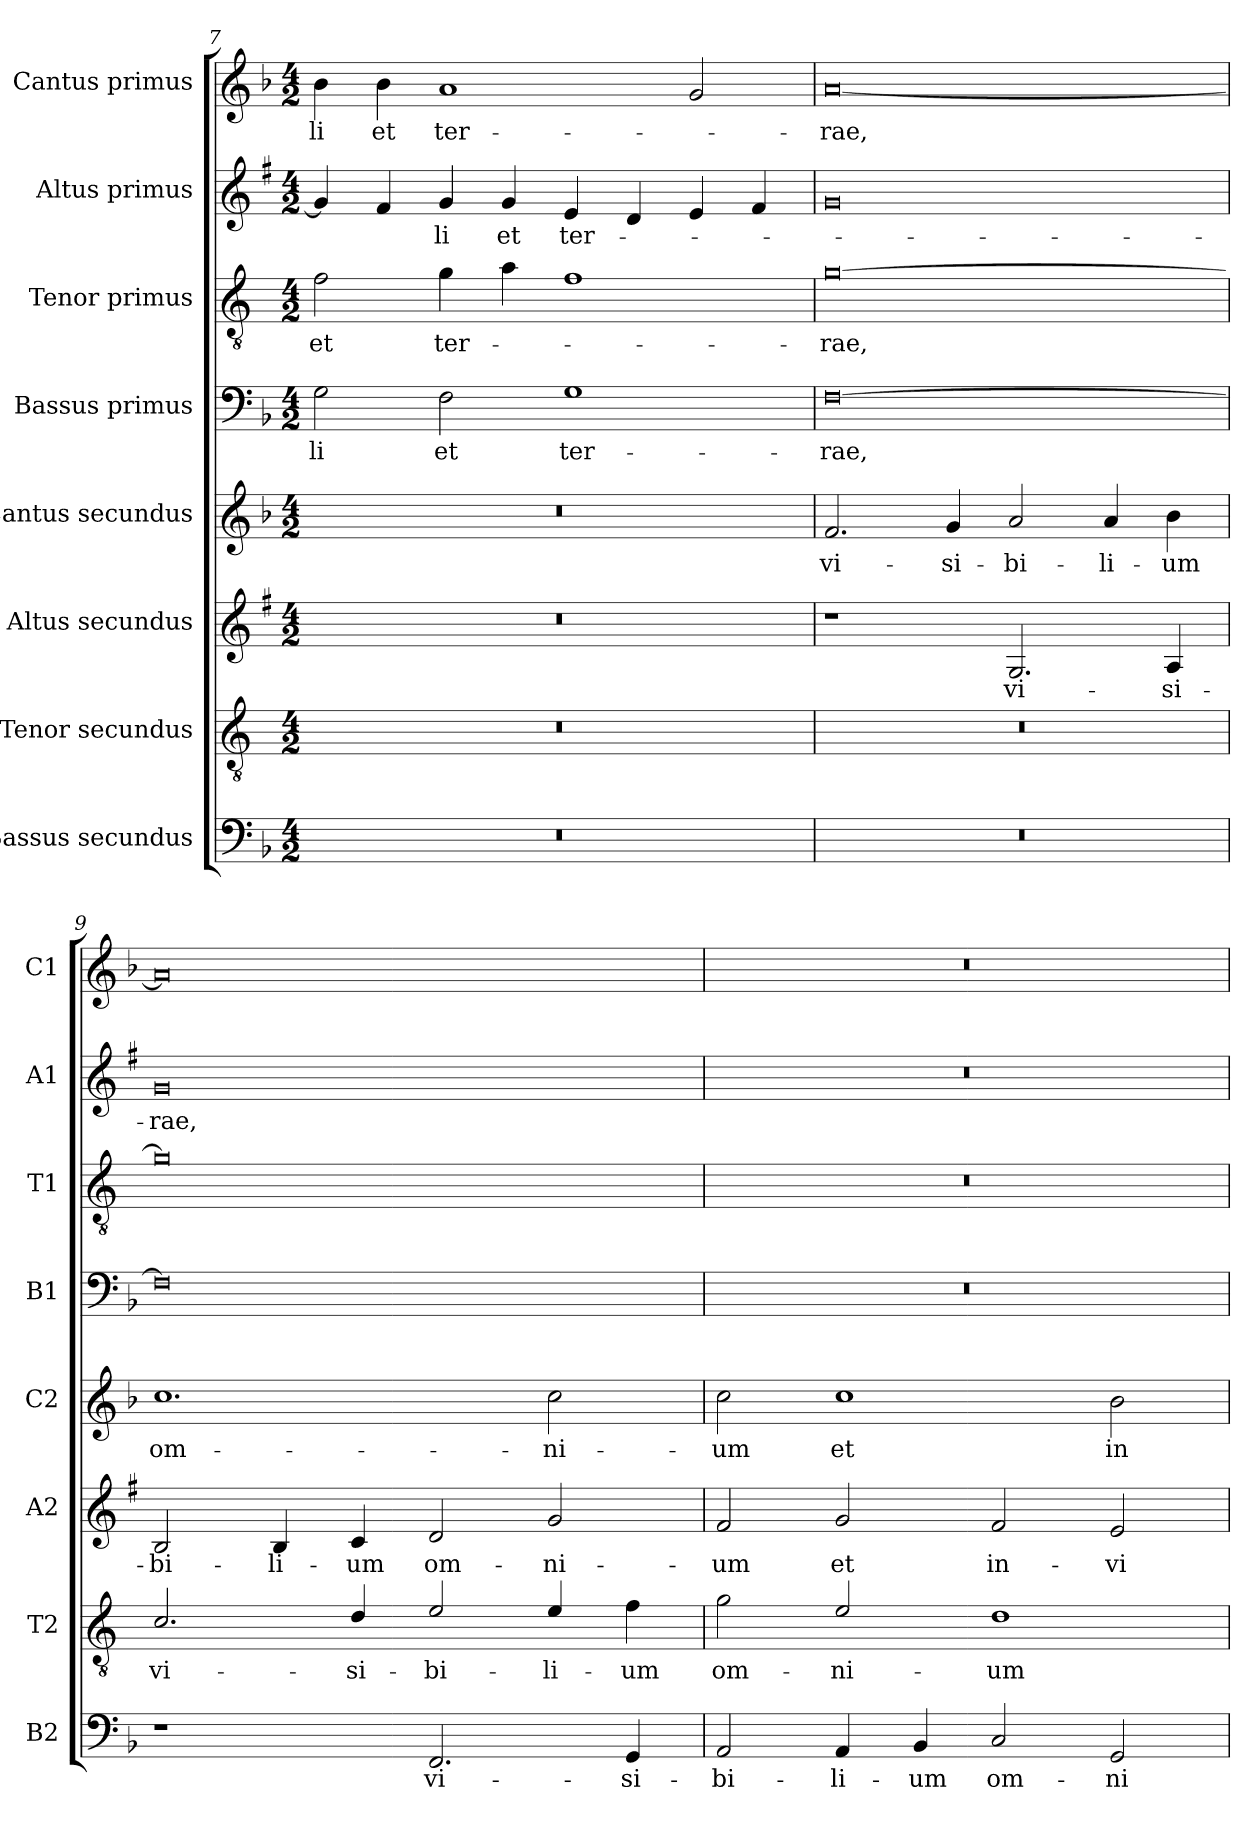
**kern	**text	**kern	**text	**kern	**text	**kern	**text	**kern	**text	**kern	**text	**kern	**text	**kern	**text
*part8	*part8	*part7	*part7	*part6	*part6	*part5	*part5	*part4	*part4	*part3	*part3	*part2	*part2	*part1	*part1
*staff8	*staff8	*staff7	*staff7	*staff6	*staff6	*staff5	*staff5	*staff4	*staff4	*staff3	*staff3	*staff2	*staff2	*staff1	*staff1
*I"Bassus secundus	*	*I"Tenor secundus	*	*I"Altus secundus	*	*I"Cantus secundus	*	*I"Bassus primus	*	*I"Tenor primus	*	*I"Altus primus	*	*I"Cantus primus	*
*I'B2	*	*I'T2	*	*I'A2	*	*I'C2	*	*I'B1	*	*I'T1	*	*I'A1	*	*I'C1	*
*clefF4	*	*clefGv2	*	*clefG2	*	*clefG2	*	*clefF4	*	*clefGv2	*	*clefG2	*	*clefG2	*
*	*	*ITrd4c7	*	*ITrd1c2	*	*	*	*	*	*ITrd4c7	*	*ITrd1c2	*	*	*
*k[b-]	*	*k[b-]	*	*k[b-]	*	*k[b-]	*	*k[b-]	*	*k[b-]	*	*k[b-]	*	*k[b-]	*
*F:	*	*F:	*	*F:	*	*F:	*	*F:	*	*F:	*	*F:	*	*F:	*
*M4/2	*	*M4/2	*	*M4/2	*	*M4/2	*	*M4/2	*	*M4/2	*	*M4/2	*	*M4/2	*
=7	=7	=7	=7	=7	=7	=7	=7	=7	=7	=7	=7	=7	=7	=7	=7
!	!	!	!	!	!	!	!	!	!LO:LY:b	!	!LO:LY:b	!	!	!	!LO:LY:b
0r	.	0r	.	0r	.	0r	.	2G\	-li	2B-\	et	4f/]	.	4b-\	-li
!	!	!	!	!	!	!	!	!	!	!	!	!	!	!	!LO:LY:b
.	.	.	.	.	.	.	.	.	.	.	.	4e/	.	4b-\	et
!	!	!	!	!	!	!	!	!	!LO:LY:b	!	!LO:LY:b	!	!LO:LY:b	!	!LO:LY:b
.	.	.	.	.	.	.	.	2F\	et	4c\	ter-	4f/	-li	1a	ter-
!	!	!	!	!	!	!	!	!	!	!	!	!	!LO:LY:b	!	!
.	.	.	.	.	.	.	.	.	.	4d\	.	4f/	et	.	.
!	!	!	!	!	!	!	!	!	!LO:LY:b	!	!	!	!LO:LY:b	!	!
.	.	.	.	.	.	.	.	1G	ter-	1B-	.	4d/	ter-	.	.
.	.	.	.	.	.	.	.	.	.	.	.	4c/	.	.	.
.	.	.	.	.	.	.	.	.	.	.	.	4d/	.	2g/	.
.	.	.	.	.	.	.	.	.	.	.	.	4e/	.	.	.
=8	=8	=8	=8	=8	=8	=8	=8	=8	=8	=8	=8	=8	=8	=8	=8
!	!	!	!	!	!	!	!LO:LY:b	!	!LO:LY:b	!	!LO:LY:b	!	!	!	!LO:LY:b
0r	.	0r	.	1r	.	2.f/	vi-	[0F	-rae,	[0c	-rae,	0f	.	[0a	-rae,
!	!	!	!	!	!	!	!LO:LY:b	!	!	!	!	!	!	!	!
.	.	.	.	.	.	4g/	-si-	.	.	.	.	.	.	.	.
!	!	!	!	!	!LO:LY:b	!	!LO:LY:b	!	!	!	!	!	!	!	!
.	.	.	.	2.F/	vi-	2a/	-bi-	.	.	.	.	.	.	.	.
!	!	!	!	!	!	!	!LO:LY:b	!	!	!	!	!	!	!	!
.	.	.	.	.	.	4a/	-li-	.	.	.	.	.	.	.	.
!	!	!	!	!	!LO:LY:b	!	!LO:LY:b	!	!	!	!	!	!	!	!
.	.	.	.	4G/	-si-	4b-\	-um	.	.	.	.	.	.	.	.
!!LO:PB:g=z
=9	=9	=9	=9	=9	=9	=9	=9	=9	=9	=9	=9	=9	=9	=9	=9
!	!	!	!LO:LY:b	!	!LO:LY:b	!	!LO:LY:b	!	!	!	!	!	!LO:LY:b	!	!
1r	.	2.F/	vi-	2A/	-bi-	1.cc	om-	0F]	.	0c]	.	0f	-rae,	0a]	.
!	!	!	!	!	!LO:LY:b	!	!	!	!	!	!	!	!	!	!
.	.	.	.	4A/	-li-	.	.	.	.	.	.	.	.	.	.
!	!	!	!LO:LY:b	!	!LO:LY:b	!	!	!	!	!	!	!	!	!	!
.	.	4G/	-si-	4B-/	-um	.	.	.	.	.	.	.	.	.	.
!	!LO:LY:b	!	!LO:LY:b	!	!LO:LY:b	!	!	!	!	!	!	!	!	!	!
2.FF/	vi-	2A/	-bi-	2c/	om-	.	.	.	.	.	.	.	.	.	.
!	!	!	!LO:LY:b	!	!LO:LY:b	!	!LO:LY:b	!	!	!	!	!	!	!	!
.	.	4A/	-li-	2f/	-ni-	2cc\	-ni-	.	.	.	.	.	.	.	.
!	!LO:LY:b	!	!LO:LY:b	!	!	!	!	!	!	!	!	!	!	!	!
4GG/	-si-	4B-\	-um	.	.	.	.	.	.	.	.	.	.	.	.
=10	=10	=10	=10	=10	=10	=10	=10	=10	=10	=10	=10	=10	=10	=10	=10
!	!LO:LY:b	!	!LO:LY:b	!	!LO:LY:b	!	!LO:LY:b	!	!	!	!	!	!	!	!
2AA/	-bi-	2c\	om-	2e/	-um	2cc\	-um	0r	.	0r	.	0r	.	0r	.
!	!LO:LY:b	!	!LO:LY:b	!	!LO:LY:b	!	!LO:LY:b	!	!	!	!	!	!	!	!
4AA/	-li-	2A/	-ni-	2f/	et	1cc	et	.	.	.	.	.	.	.	.
!	!LO:LY:b	!	!	!	!	!	!	!	!	!	!	!	!	!	!
4BB-/	-um	.	.	.	.	.	.	.	.	.	.	.	.	.	.
!	!LO:LY:b	!	!LO:LY:b	!	!LO:LY:b	!	!	!	!	!	!	!	!	!	!
2C/	om-	1G	-um	2e/	in-	.	.	.	.	.	.	.	.	.	.
!	!LO:LY:b	!	!	!	!LO:LY:b	!	!LO:LY:b	!	!	!	!	!	!	!	!
2GG/	-ni-	.	.	2d/	-vi-	2b-\	in-	.	.	.	.	.	.	.	.
=	=	=	=	=	=	=	=	=	=	=	=	=	=	=	=
*-	*-	*-	*-	*-	*-	*-	*-	*-	*-	*-	*-	*-	*-	*-	*-
